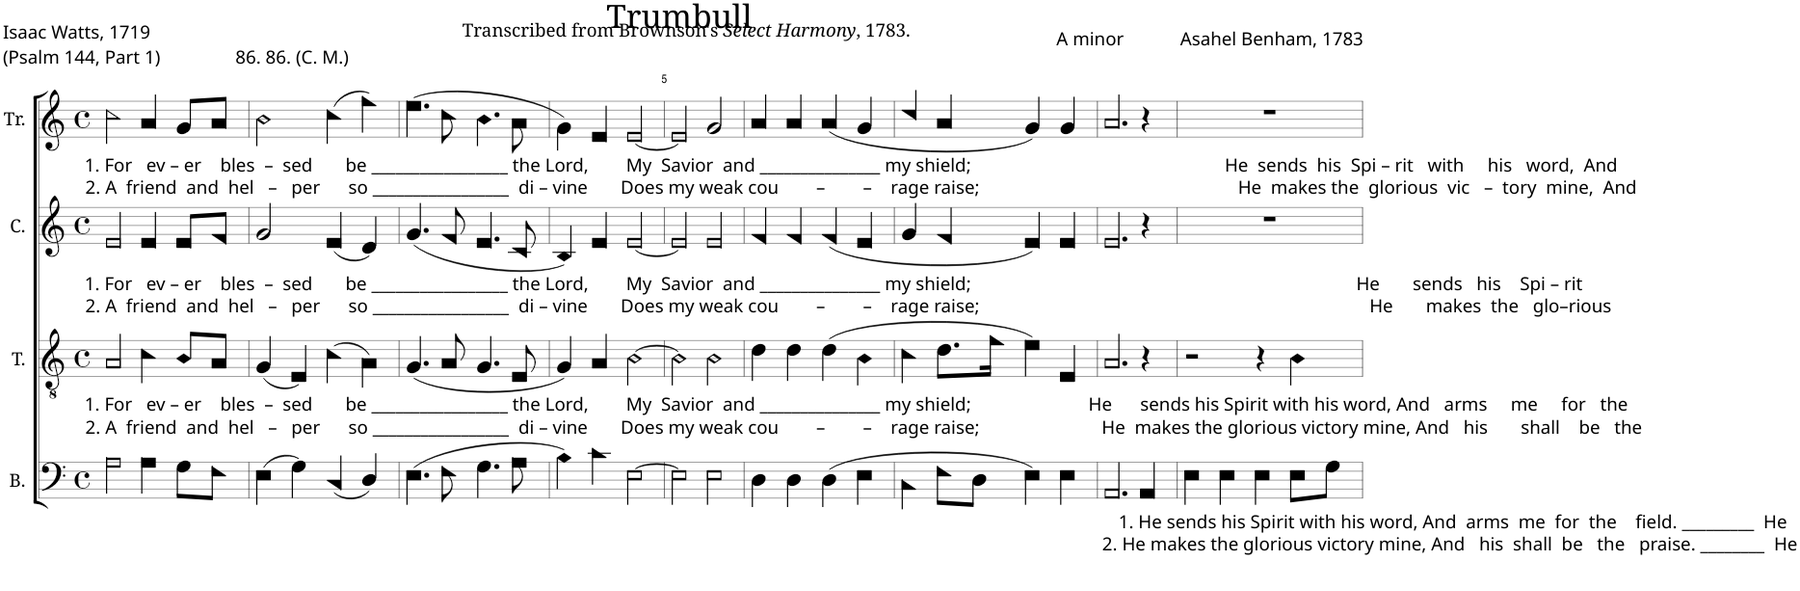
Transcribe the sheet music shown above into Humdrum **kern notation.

**kern	**kern	**kern	**kern
*part4	*part3	*part2	*part1
*staff4	*staff3	*staff2	*staff1
*I"B.	*I"T.	*I"C.	*I"Tr.
*I'B.	*I'T.	*I'C.	*I'Tr.
*clefF4	*clefGv2	*clefG2	*clefG2
*k[]	*k[]	*k[]	*k[]
*M4/4	*M4/4	*M4/4	*M4/4
*met(c)	*met(c)	*met(c)	*met(c)
=1	=1	=1	=1
!	!	!	!LO:TX:b:t=1. For   ev – er    bles  –  sed       be _________________ the Lord,        My  Savior  and _______________ my shield;                                                      He  sends  his  Spi – rit   with     his   word,  And
!	!	!	!LO:TX:b:t=2. A  friend  and  hel   –   per      so _________________  di – vine       Does my weak cou        –        –    rage raise;                                                       He  makes the  glorious  vic   –  tory  mine,  And
!	!	!LO:TX:b:t=1. For   ev – er    bles  –  sed       be _________________ the Lord,        My  Savior  and _______________ my shield;                                                                                  He       sends   his    Spi – rit	!
!	!	!LO:TX:b:t=2. A  friend  and  hel   –   per      so _________________  di – vine       Does my weak cou        –        –    rage raise;                                                                                   He       makes  the   glo–rious	!
!	!LO:TX:b:t=1. For   ev – er    bles  –  sed       be _________________ the Lord,        My  Savior  and _______________ my shield;                         He      sends his Spirit with his word, And   arms     me     for   the	!	!
!	!LO:TX:b:t=2. A  friend  and  hel   –   per      so _________________  di – vine       Does my weak cou        –        –    rage raise;                          He  makes the glorious victory mine, And   his       shall    be   the	!	!
2A!\	2A!/	2e!/	2cc!\
4A!\	4c!\	4e!/	4a!/
8G!\L	8B!/L	8e!/L	8g!/L
8F!\J	8A!/J	8f!/J	8a!/J
=2	=2	=2	=2
(4E!\	(4G!/	2g!/	2b!\
4G!\)	4E!/)	.	.
(4C!/	(4c!\	(4e!/	(4cc!\
4D!/)	4A!\)	4d!/)	4ff!\)
=3	=3	=3	=3
(4.E!\	(4.G!/	(4.g!/	(4.ee!\
8F!\	8A!/	8f!/	8cc!\
4.G!\	4.G!/	4.e!/	4.b!\
8A!\	8E!/	8c!/	8a!\
=4	=4	=4	=4
4B!\)	4G!/)	4B!/)	4g!\)
4c!\	4A!/	4e!/	4e!/
[2E!\	[2B!\	[2e!/	[2e!/
=5	=5	=5	=5
2E!\]	2B!\]	2e!/]	2e!/]
2E!\	2B!\	2e!/	2g!/
=6	=6	=6	=6
4D!\	4d!\	4f!/	4a!/
4D!\	4d!\	4f!/	4a!/
(4D!\	(4d!\	(4f!/	(4a!/
4E!\	4B!\	4e!/	4g!/
=7	=7	=7	=7
4C!\	4c!\	4g!/	4cc!/
8F!\L	8.d!\L	4f!/	4a!/
8D!\J	.	.	.
.	16f!\Jk	.	.
4E!\)	4e!\)	4e!/)	4g!/)
4E!\	4E!/	4e!/	4g!/
=8	=8	=8	=8
2.AA!/	2.A!/	2.e!/	2.a!/
!LO:TX:b:t=1. He sends his Spirit with his word, And  arms  me  for  the    field. _________  He	!	!	!
!LO:TX:b:t=2. He makes the glorious victory mine, And   his  shall  be   the   praise. ________  He	!	!	!
4AA!/	4r	4r	4r
=9	=9	=9	=9
4E!\	2r	1r	1r
4E!\	.	.	.
4E!\	4r	.	.
8E!\L	4B!\	.	.
8G!\J	.	.	.
=	=	=	=
*-	*-	*-	*-
